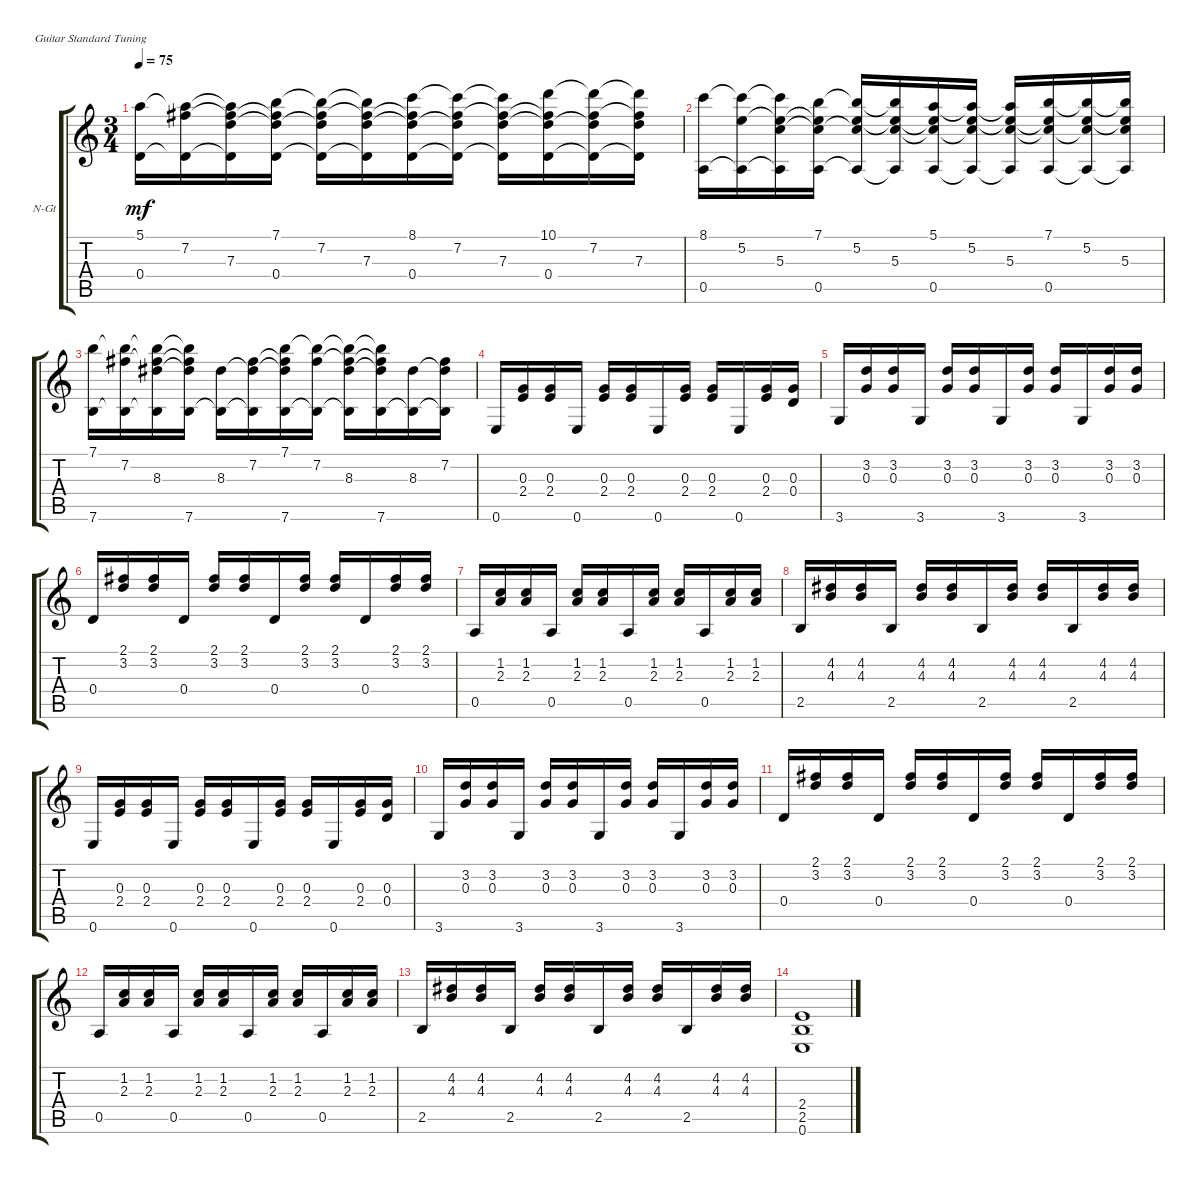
\defaultSystemsLayout 4
\bracketExtendMode groupsimilarinstruments
\firstSystemTrackNameOrientation horizontal
\otherSystemsTrackNameOrientation horizontal
\track ("Nylon Guitar" "N-Gt") {instrument acousticguitarnylon}
\staff {score tabs}
\tuning (E4 B3 G3 D3 A2 E2)
\ts (3 4)
\tempo 75
\clef g2
\ks c
(5.1 0.4).16{dy mf} (7.2 5.1{t} 0.4{t}).16 (7.3 7.2{t} 5.1{t} 0.4{t}).16 (7.1 7.2{t} 7.3{t} 0.4).16 (7.2 7.3{t} 7.1{t} 0.4{t}).16 (7.3 7.2{t} 7.1{t} 0.4{t}).16 (8.1 7.2{t} 7.3{t} 0.4).16 (7.2 7.3{t} 8.1{t} 0.4{t}).16 (7.3 7.2{t} 8.1{t} 0.4{t}).16 (10.1 7.2{t} 7.3{t} 0.4).16 (7.2 7.3{t} 10.1{t} 0.4{t}).16 (7.3 7.2{t} 10.1{t} 0.4{t}).16 |
(8.1 0.5).16 (5.2 8.1{t} 0.5{t}).16 (5.3 5.2{t} 8.1{t} 0.5{t}).16 (7.1 5.2{t} 5.3{t} 0.5).16 (5.2 5.3{t} 7.1{t} 0.5{t}).16 (5.3 5.2{t} 7.1{t} 0.5{t}).16 (5.1 5.2{t} 5.3{t} 0.5).16 (5.2 5.3{t} 5.1{t} 0.5{t}).16 (5.3 5.2{t} 5.1{t} 0.5{t}).16 (7.1 5.2{t} 5.3{t} 0.5).16 (5.2 5.3{t} 7.1{t} 0.5{t}).16 (5.3 5.2{t} 7.1{t} 0.5{t}).16 |
(7.6 7.1).16 (7.2 7.6{t} 7.1{t}).16 (8.3 7.6{t} 7.2{t} 7.1{t}).16 (7.6 8.3{t} 7.2{t} 7.1{t}).16 (8.3 7.6{t}).16 (7.2 7.6{t} 8.3{t}).16 (7.1 7.6 8.3{t} 7.2{t}).16 (7.2 7.6{t} 7.1{t}).16 (8.3 7.6{t} 7.2{t} 7.1{t}).16 (7.6 8.3{t} 7.2{t} 7.1{t}).16 (8.3 7.6{t}).16 (7.2 7.6{t} 8.3{t}).16 |
0.6.16 (2.4 0.3).16 (0.3 2.4).16 0.6.16 (2.4 0.3).16 (0.3 2.4).16 0.6.16 (2.4 0.3).16 (0.3 2.4).16 0.6.16 (2.4 0.3).16 (0.4 0.3).16 |
3.6.16 (0.3 3.2).16 (3.2 0.3).16 3.6.16 (0.3 3.2).16 (0.3 3.2).16 3.6.16 (0.3 3.2).16 (0.3 3.2).16 3.6.16 (0.3 3.2).16 (3.2 0.3).16 |
0.4.16 (2.1 3.2).16 (3.2 2.1).16 0.4.16 (3.2 2.1).16 (2.1 3.2).16 0.4.16 (3.2 2.1).16 (3.2 2.1).16 0.4.16 (3.2 2.1).16 (2.1 3.2).16 |
0.5.16 (2.3 1.2).16 (1.2 2.3).16 0.5.16 (2.3 1.2).16 (2.3 1.2).16 0.5.16 (2.3 1.2).16 (1.2 2.3).16 0.5.16 (2.3 1.2).16 (1.2 2.3).16 |
2.5.16 (4.3 4.2).16 (4.2 4.3).16 2.5.16 (4.3 4.2).16 (4.2 4.3).16 2.5.16 (4.3 4.2).16 (4.2 4.3).16 2.5.16 (4.3 4.2).16 (4.2 4.3).16 |
0.6.16 (2.4 0.3).16 (0.3 2.4).16 0.6.16 (2.4 0.3).16 (0.3 2.4).16 0.6.16 (2.4 0.3).16 (0.3 2.4).16 0.6.16 (2.4 0.3).16 (0.4 0.3).16 |
3.6.16 (0.3 3.2).16 (3.2 0.3).16 3.6.16 (0.3 3.2).16 (0.3 3.2).16 3.6.16 (0.3 3.2).16 (0.3 3.2).16 3.6.16 (0.3 3.2).16 (3.2 0.3).16 |
0.4.16 (2.1 3.2).16 (3.2 2.1).16 0.4.16 (3.2 2.1).16 (2.1 3.2).16 0.4.16 (3.2 2.1).16 (3.2 2.1).16 0.4.16 (3.2 2.1).16 (2.1 3.2).16 |
0.5.16 (2.3 1.2).16 (1.2 2.3).16 0.5.16 (2.3 1.2).16 (2.3 1.2).16 0.5.16 (2.3 1.2).16 (1.2 2.3).16 0.5.16 (2.3 1.2).16 (1.2 2.3).16 |
2.5.16 (4.3 4.2).16 (4.2 4.3).16 2.5.16 (4.3 4.2).16 (4.2 4.3).16 2.5.16 (4.3 4.2).16 (4.2 4.3).16 2.5.16 (4.3 4.2).16 (4.2 4.3).16 |
(0.6 2.5 2.4).1
